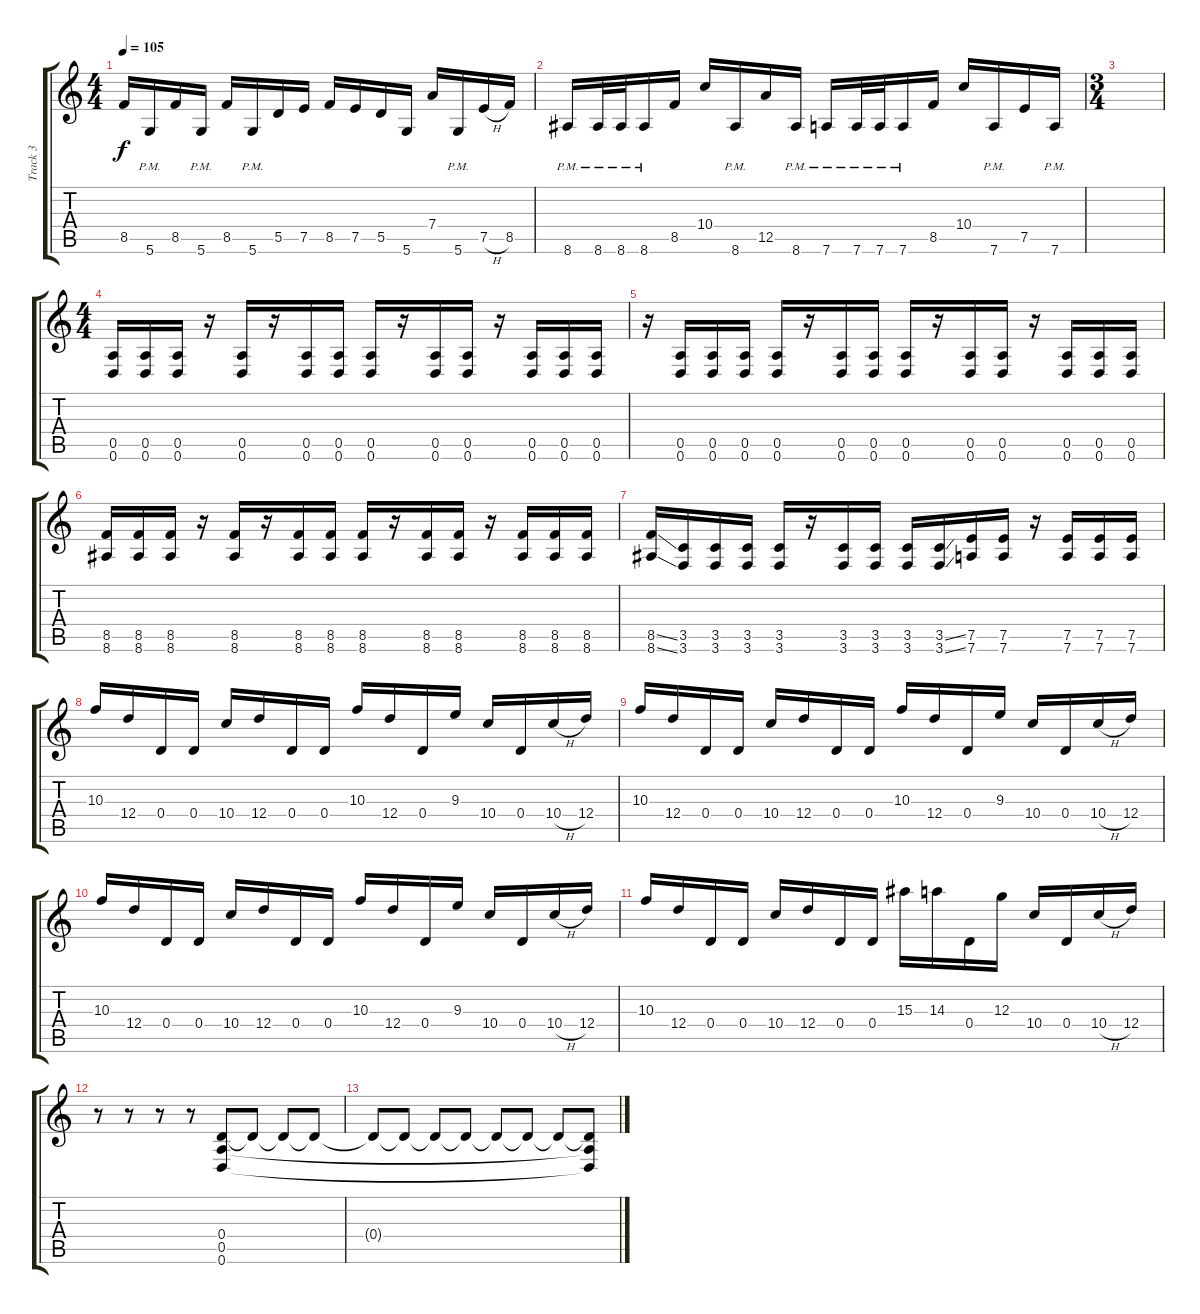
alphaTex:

\track ("Track 3" "Track 3") {instrument distortionguitar}
\staff {score tabs}
\tuning (E4 B3 G3 D3 A2 D2) {hide}
\ts (4 4)
\tempo 105
\clef g2
\ks c
8.5.16{dy f} 5.6{pm}.16 8.5.16 5.6{pm}.16 8.5.16 5.6{pm}.16 5.5.16 7.5.16 8.5.16 7.5.16 5.5.16 5.6.16 7.4.16 5.6{pm}.16 7.5{h}.16 8.5.16 |
8.6{pm}.16 8.6{pm}.32 8.6{pm}.32 8.6{pm}.16 8.5.16 10.4.16 8.6{pm}.16 12.5.16 8.6{pm}.16 7.6{pm}.16 7.6{pm}.32 7.6{pm}.32 7.6{pm}.16 8.5.16 10.4.16 7.6{pm}.16 7.5.16 7.6{pm}.16 |
\ts (3 4)
|
\ts (4 4)
(0.5 0.6).16 (0.5 0.6).16 (0.5 0.6).16 r.16 (0.5 0.6).16 r.16 (0.5 0.6).16 (0.5 0.6).16 (0.5 0.6).16 r.16 (0.5 0.6).16 (0.5 0.6).16 r.16 (0.5 0.6).16 (0.5 0.6).16 (0.5 0.6).16 |
r.16 (0.5 0.6).16 (0.5 0.6).16 (0.5 0.6).16 (0.5 0.6).16 r.16 (0.5 0.6).16 (0.5 0.6).16 (0.5 0.6).16 r.16 (0.5 0.6).16 (0.5 0.6).16 r.16 (0.5 0.6).16 (0.5 0.6).16 (0.5 0.6).16 |
(8.5 8.6).16 (8.5 8.6).16 (8.5 8.6).16 r.16 (8.5 8.6).16 r.16 (8.5 8.6).16 (8.5 8.6).16 (8.5 8.6).16 r.16 (8.5 8.6).16 (8.5 8.6).16 r.16 (8.5 8.6).16 (8.5 8.6).16 (8.5 8.6).16 |
(8.5{ss} 8.6{ss}).16 (3.5 3.6).16 (3.5 3.6).16 (3.5 3.6).16 (3.5 3.6).16 r.16 (3.5 3.6).16 (3.5 3.6).16 (3.5 3.6).16 (3.5{ss} 3.6{ss}).16 (7.5 7.6).16 (7.5 7.6).16 r.16 (7.5 7.6).16 (7.5 7.6).16 (7.5 7.6).16 |
10.3.16 12.4.16 0.4.16 0.4.16 10.4.16 12.4.16 0.4.16 0.4.16 10.3.16 12.4.16 0.4.16 9.3.16 10.4.16 0.4.16 10.4{h}.16 12.4.16 |
10.3.16 12.4.16 0.4.16 0.4.16 10.4.16 12.4.16 0.4.16 0.4.16 10.3.16 12.4.16 0.4.16 9.3.16 10.4.16 0.4.16 10.4{h}.16 12.4.16 |
10.3.16 12.4.16 0.4.16 0.4.16 10.4.16 12.4.16 0.4.16 0.4.16 10.3.16 12.4.16 0.4.16 9.3.16 10.4.16 0.4.16 10.4{h}.16 12.4.16 |
10.3.16 12.4.16 0.4.16 0.4.16 10.4.16 12.4.16 0.4.16 0.4.16 15.3.16 14.3.16 0.4.16 12.3.16 10.4.16 0.4.16 10.4{h}.16 12.4.16 |
r.8 r.8 r.8 r.8 (0.4 0.5 0.6).8 0.4{t}.8 0.4{t}.8 0.4{t}.8 |
0.4{t}.8 0.4{t}.8 0.4{t}.8 0.4{t}.8 0.4{t}.8 0.4{t}.8 0.4{t}.8 (0.4{t} 0.5{t} 0.6{t}).8
